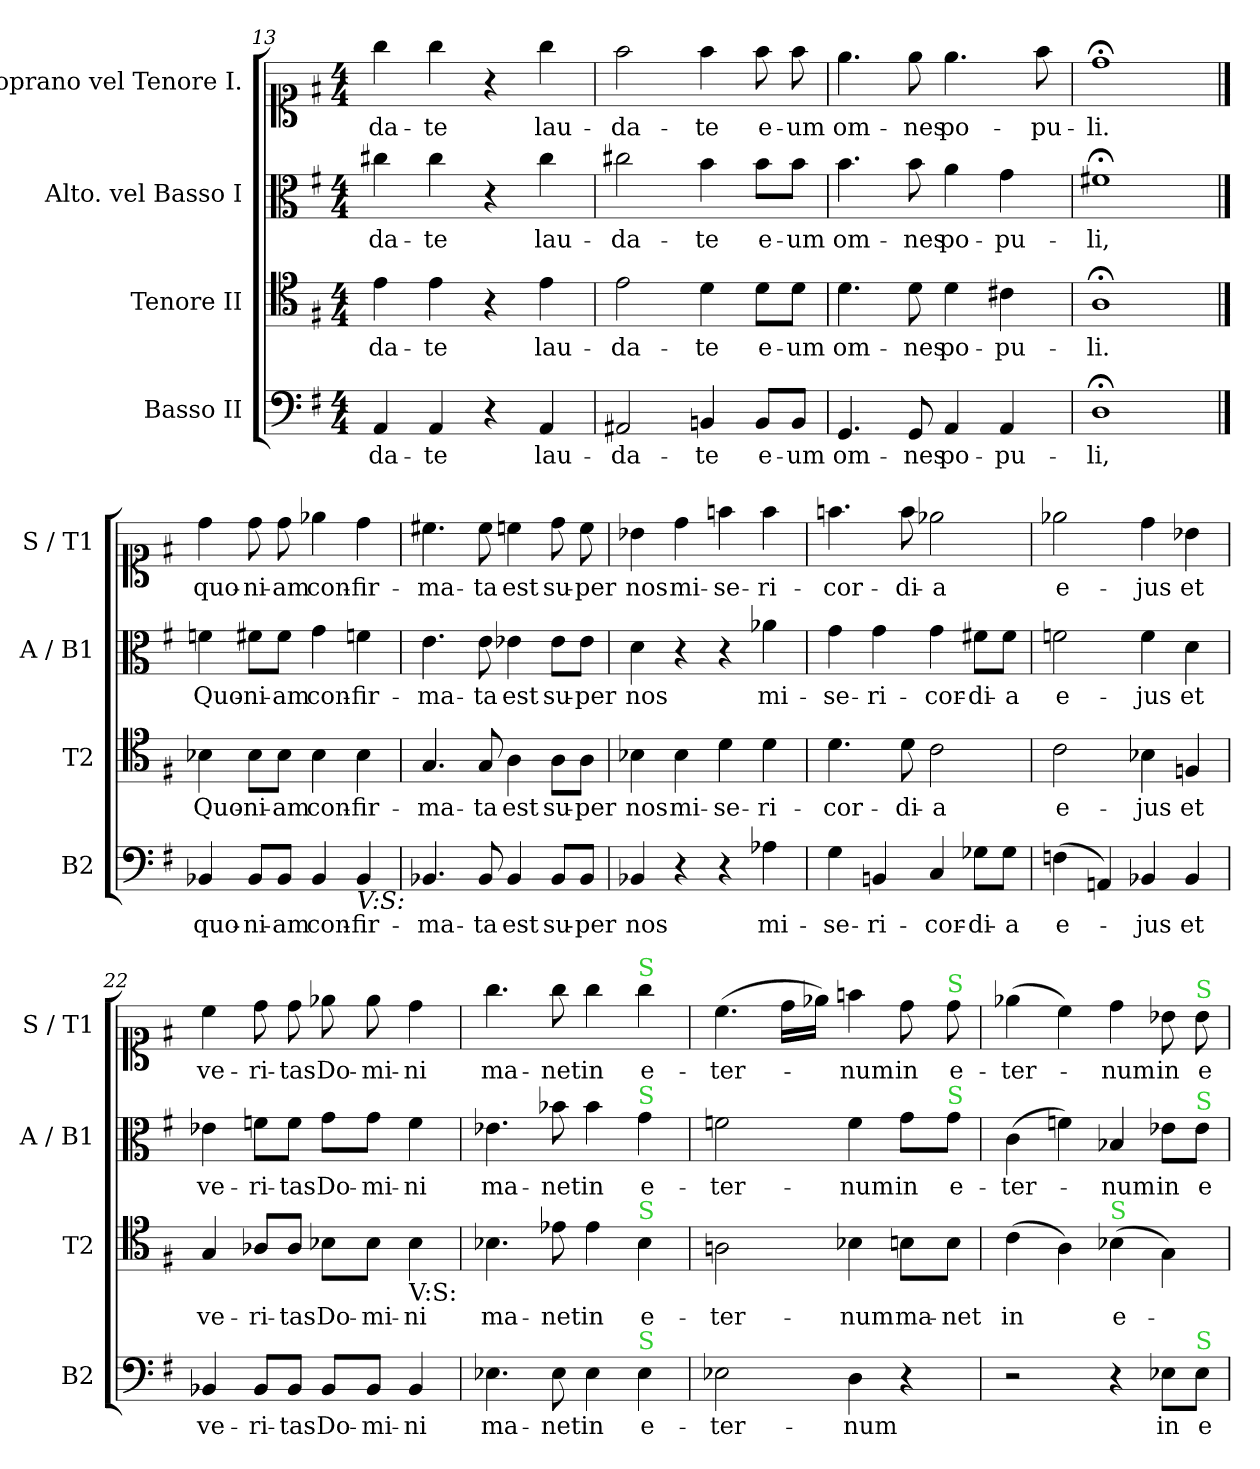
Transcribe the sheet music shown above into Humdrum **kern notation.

**kern	**text	**kern	**text	**kern	**text	**kern	**text
*part4	*part4	*part3	*part3	*part2	*part2	*part1	*part1
*staff4	*staff4	*staff3	*staff3	*staff2	*staff2	*staff1	*staff1
*I"Basso II	*	*I"Tenore II	*	*I"Alto. vel Basso I	*	*I"Soprano vel Tenore I.	*
*I'B2	*	*I'T2	*	*I'A / B1	*	*I'S / T1	*
*clefF4	*	*clefC4	*	*clefC3	*	*clefC1	*
*k[f#]	*	*k[f#]	*	*k[f#]	*	*k[f#]	*
*G:	*	*G:	*	*G:	*	*G:	*
*M4/4	*	*M4/4	*	*M4/4	*	*M4/4	*
=13	=13	=13	=13	=13	=13	=13	=13
4AA/	-da-	4e\	-da-	4cc#X\	-da-	4gg\	-da-
4AA/	-te	4e\	-te	4cc#\	-te	4gg\	-te
4r	.	4r	.	4r	.	4r	.
4AA/	lau-	4e\	lau-	4cc#\	lau-	4gg\	lau-
=14	=14	=14	=14	=14	=14	=14	=14
2AA#X/	-da-	2e\	-da-	2cc#X\	-da-	2ff#\	-da-
4BBn/	-te	4d\	-te	4b\	-te	4ff#\	-te
8BB/L	e-	8d\L	e-	8b\L	e-	8ff#\	e-
8BB/J	-um	8d\J	-um	8b\J	-um	8ff#\	-um
=15	=15	=15	=15	=15	=15	=15	=15
4.GG/	om-	4.d\	om-	4.b\	om-	4.ee\	om-
8GG/	-nes	8d\	-nes	8b\	-nes	8ee\	-nes
4AA/	po-	4d\	po-	4a\	po-	4.ee\	po-
4AA/	-pu-	4c#X\	-pu-	4g\	-pu-	.	.
.	.	.	.	.	.	8ff#\	-pu-
=16	=16	=16	=16	=16	=16	=16	=16
1D;<	-li,	1A;<	-li.	1f#X;<	-li,	1dd;<	-li.
==17	==17	==17	==17	==17	==17	==17	==17
4BB-X/	quo-	4B-X\	Quo-	4fn\	Quo-	4dd\	quo-
8BB-/L	-ni-	8B-\L	-ni-	8f#X\L	-ni-	8dd\	-ni-
8BB-/J	-am	8B-\J	-am	8f#\J	-am	8dd\	-am
4BB-/	con-	4B-\	con-	4g\	con-	4ee-X\	con-
!LO:TX:b:i:t=V&colon;S&colon;	!	!	!	!	!	!	!
4BB-/	-fir-	4B-\	-fir-	4fn\	-fir-	4dd\	-fir-
=18	=18	=18	=18	=18	=18	=18	=18
4.BB-X/	-ma-	4.G/	-ma-	4.e\	-ma-	4.cc#X\	-ma-
8BB-/	-ta	8G/	-ta	8e\	-ta	8cc#\	-ta
4BB-/	est	4A\	est	4e-X\	est	4ccn\	est
8BB-/L	su-	8A\L	su-	8e-\L	su-	8dd\	su-
8BB-/J	-per	8A\J	-per	8e-\J	-per	8cc\	-per
=19	=19	=19	=19	=19	=19	=19	=19
4BB-X/	nos	4B-X\	nos	4d\	nos	4b-X\	nos
4r	.	4B-\	mi-	4r	.	4dd\	mi-
4r	.	4d\	-se-	4r	.	4ffn\	-se-
4A-X\	mi-	4d\	-ri-	4a-X\	mi-	4ff\	-ri-
=20	=20	=20	=20	=20	=20	=20	=20
4G\	-se-	4.d\	-cor-	4g\	-se-	4.ffn\	-cor-
4BBn/	-ri-	.	.	4g\	-ri-	.	.
.	.	8d\	-di-	.	.	8ff\	-di-
4C/	-cor-	2c\	-a	4g\	-cor-	2ee-X\	-a
8G-X\L	-di-	.	.	8f#X\L	-di-	.	.
8G-\J	-a	.	.	8f#\J	-a	.	.
=21	=21	=21	=21	=21	=21	=21	=21
(4Fn\	e-	2c\	e-	2fn\	e-	2ee-X\	e-
4AAn/)	.	.	.	.	.	.	.
4BB-X/	-jus	4B-X\	-jus	4f\	-jus	4dd\	-jus
4BB-/	et	4Fn/	et	4d\	et	4b-X\	et
=22	=22	=22	=22	=22	=22	=22	=22
4BB-X/	ve-	4G/	ve-	4e-X\	ve-	4cc\	ve-
8BB-/L	-ri-	8A-X/L	-ri-	8fn\L	-ri-	8dd\	-ri-
8BB-/J	-tas	8A-/J	-tas	8f\J	-tas	8dd\	-tas
8BB-/L	Do-	8B-X\L	Do-	8g\L	Do-	8ee-X\	Do-
8BB-/J	-mi-	8B-\J	-mi-	8g\J	-mi-	8ee-\	-mi-
!	!	!LO:TX:b:t=V&colon;S&colon;	!	!	!	!	!
4BB-/	-ni	4B-\	-ni	4f\	-ni	4dd\	-ni
=23	=23	=23	=23	=23	=23	=23	=23
4.E-X\	ma-	4.B-X\	ma-	4.e-X\	ma-	4.gg\	ma-
8E-\	-net	8e-X\	-net	8b-X\	-net	8gg\	-net
4E-\	in	4e-\	in	4b-\	in	4gg\	in
!	!	!	!	!	!	!LO:TX:a:color=limegreen:t=S	!
!	!	!	!	!LO:TX:a:color=limegreen:t=S	!	!	!
!	!	!LO:TX:a:color=limegreen:t=S	!	!	!	!	!
!LO:TX:a:color=limegreen:t=S	!	!	!	!	!	!	!
4E-\	e-	4B-\	e-	4g\	e-	4gg\	e-
=24	=24	=24	=24	=24	=24	=24	=24
2E-X\	-ter-	2An\	-ter-	2fn\	-ter-	(4.cc\	-ter-
.	.	.	.	.	.	16dd\LL	.
.	.	.	.	.	.	16ee-X\JJ)	.
4D\	-num	4B-X\	-num	4f\	-num	4ffn\	-num
4r	.	8Bn\L	ma-	8g\L	in	8dd\	in
!	!	!	!	!	!	!LO:TX:a:color=limegreen:t=S	!
!	!	!	!	!LO:TX:a:color=limegreen:t=S	!	!	!
.	.	8B\J	-net	8g\J	e-	8dd\	e-
=25	=25	=25	=25	=25	=25	=25	=25
2r	.	(4c\	in	(4c\	-ter-	(4ee-X\	-ter-
.	.	4A\)	.	4fn\)	.	4cc\)	.
!	!	!LO:TX:a:color=limegreen:t=S	!	!	!	!	!
4r	.	(4B-X\	e-	4B-X/	-num	4dd\	-num
8E-X\L	in	4G\)	.	8e-X\L	in	8b-X\	in
!	!	!	!	!	!	!LO:TX:a:color=limegreen:t=S	!
!	!	!	!	!LO:TX:a:color=limegreen:t=S	!	!	!
!LO:TX:a:color=limegreen:t=S	!	!	!	!	!	!	!
8E-\J	e-	.	.	8e-\J	e-	8b-\	e-
=	=	=	=	=	=	=	=
*-	*-	*-	*-	*-	*-	*-	*-
